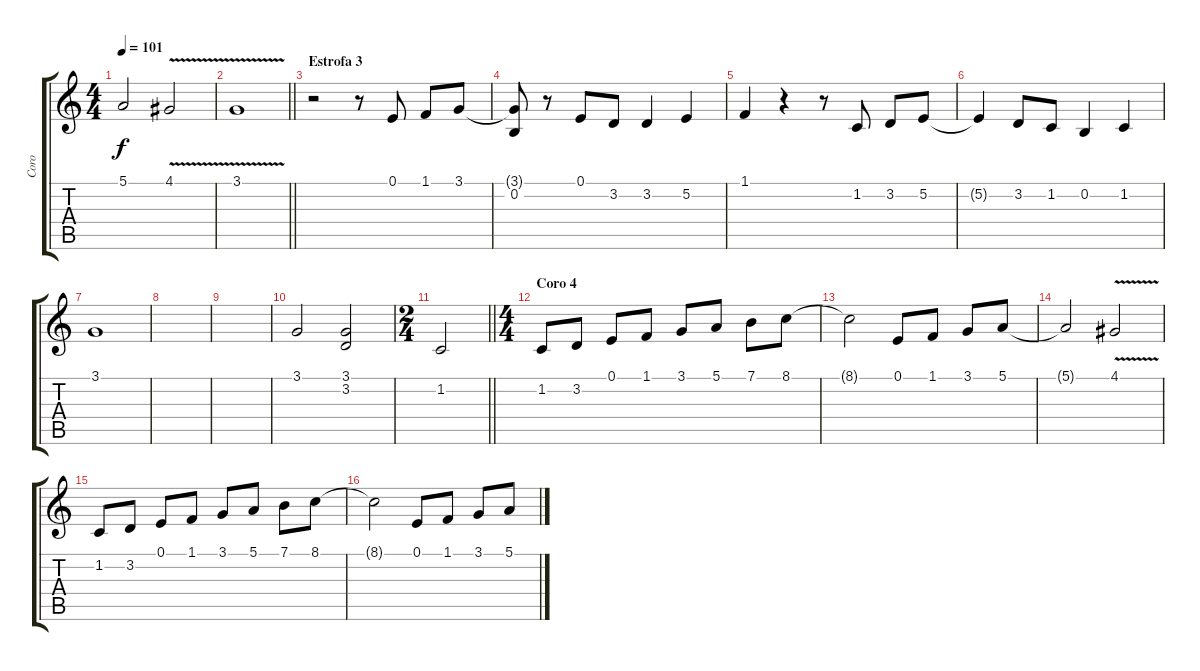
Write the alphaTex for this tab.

\track ("Coro" "Coro") {instrument choiraahs}
\staff {score tabs}
\tuning (E4 B3 G3 D3 A2 E2) {hide}
\ts (4 4)
\tempo 101
\clef g2
\ks c
5.1{t}.2{dy f} 4.1{v}.2 |
\barLineRight lightlight
3.1{v}.1 |
\section ("" "Estrofa 3")
r.2 r.8 0.1.8 1.1.8 3.1.8 |
(3.1{t} 0.2).8 r.8 0.1.8 3.2.8 3.2.4 5.2.4 |
1.1.4 r.4 r.8 1.2.8 3.2.8 5.2.8 |
5.2{t}.4 3.2.8 1.2.8 0.2.4 1.2.4 |
3.1.1 |
|
|
3.1.2 (3.1 3.2).2 |
\ts (2 4)
\barLineRight lightlight
1.2.2 |
\ts (4 4)
\section ("" "Coro 4")
1.2.8 3.2.8 0.1.8 1.1.8 3.1.8 5.1.8 7.1.8 8.1.8 |
8.1{t}.2 0.1.8 1.1.8 3.1.8 5.1.8 |
5.1{t}.2 4.1{v}.2 |
1.2.8 3.2.8 0.1.8 1.1.8 3.1.8 5.1.8 7.1.8 8.1.8 |
8.1{t}.2 0.1.8 1.1.8 3.1.8 5.1.8
